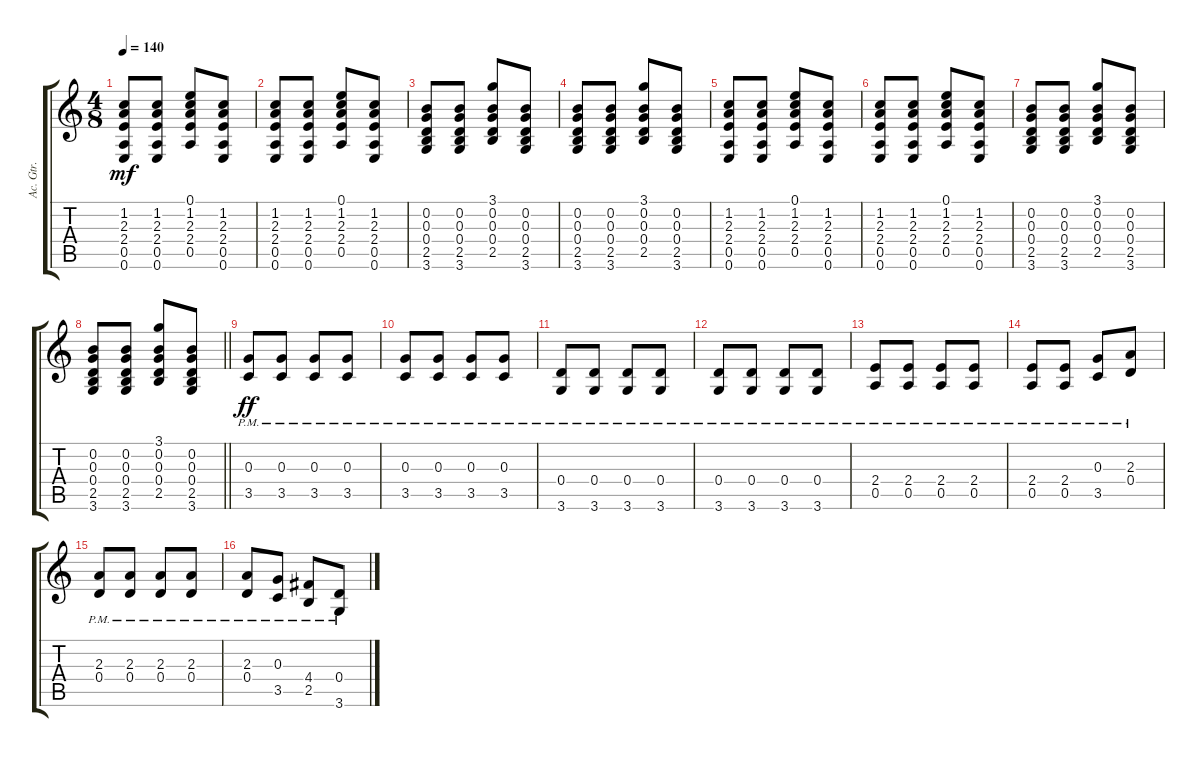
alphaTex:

\track ("Ac. Gtr." "Ac. Gtr.") {instrument acousticguitarsteel}
\staff {score tabs}
\tuning (E4 B3 G3 D3 A2 E2) {hide}
\ts (4 8)
\tempo 140
\clef g2
\ks c
(1.2 2.3 2.4 0.5 0.6).8{dy mf} (1.2 2.3 2.4 0.5 0.6).8 (0.1 1.2 2.3 2.4 0.5).8 (1.2 2.3 2.4 0.5 0.6).8 |
(1.2 2.3 2.4 0.5 0.6).8 (1.2 2.3 2.4 0.5 0.6).8 (0.1 1.2 2.3 2.4 0.5).8 (1.2 2.3 2.4 0.5 0.6).8 |
(0.2 0.3 0.4 2.5 3.6).8 (0.2 0.3 0.4 2.5 3.6).8 (3.1 0.2 0.3 0.4 2.5).8 (0.2 0.3 0.4 2.5 3.6).8 |
(0.2 0.3 0.4 2.5 3.6).8 (0.2 0.3 0.4 2.5 3.6).8 (3.1 0.2 0.3 0.4 2.5).8 (0.2 0.3 0.4 2.5 3.6).8 |
(1.2 2.3 2.4 0.5 0.6).8 (1.2 2.3 2.4 0.5 0.6).8 (0.1 1.2 2.3 2.4 0.5).8 (1.2 2.3 2.4 0.5 0.6).8 |
(1.2 2.3 2.4 0.5 0.6).8 (1.2 2.3 2.4 0.5 0.6).8 (0.1 1.2 2.3 2.4 0.5).8 (1.2 2.3 2.4 0.5 0.6).8 |
(0.2 0.3 0.4 2.5 3.6).8 (0.2 0.3 0.4 2.5 3.6).8 (3.1 0.2 0.3 0.4 2.5).8 (0.2 0.3 0.4 2.5 3.6).8 |
\barLineRight lightlight
(0.2 0.3 0.4 2.5 3.6).8 (0.2 0.3 0.4 2.5 3.6).8 (3.1 0.2 0.3 0.4 2.5).8 (0.2 0.3 0.4 2.5 3.6).8 |
(0.3{pm} 3.5{pm}).8{dy ff volume 14 instrument overdrivenguitar} (0.3{pm} 3.5{pm}).8 (0.3{pm} 3.5{pm}).8 (0.3{pm} 3.5{pm}).8 |
(0.3{pm} 3.5{pm}).8 (0.3{pm} 3.5{pm}).8 (0.3{pm} 3.5{pm}).8 (0.3{pm} 3.5{pm}).8 |
(0.4{pm} 3.6{pm}).8 (0.4{pm} 3.6{pm}).8 (0.4{pm} 3.6{pm}).8 (0.4{pm} 3.6{pm}).8 |
(0.4{pm} 3.6{pm}).8 (0.4{pm} 3.6{pm}).8 (0.4{pm} 3.6{pm}).8 (0.4{pm} 3.6{pm}).8 |
(2.4{pm} 0.5{pm}).8 (2.4{pm} 0.5{pm}).8 (2.4{pm} 0.5{pm}).8 (2.4{pm} 0.5{pm}).8 |
(2.4{pm} 0.5{pm}).8 (2.4{pm} 0.5{pm}).8 (0.3{pm} 3.5{pm}).8 (2.3{pm} 0.4{pm}).8 |
(2.3{pm} 0.4{pm}).8 (2.3{pm} 0.4{pm}).8 (2.3{pm} 0.4{pm}).8 (2.3{pm} 0.4{pm}).8 |
(2.3{pm} 0.4{pm}).8 (0.3{pm} 3.5{pm}).8 (4.4{pm} 2.5{pm}).8 (0.4{pm} 3.6{pm}).8
